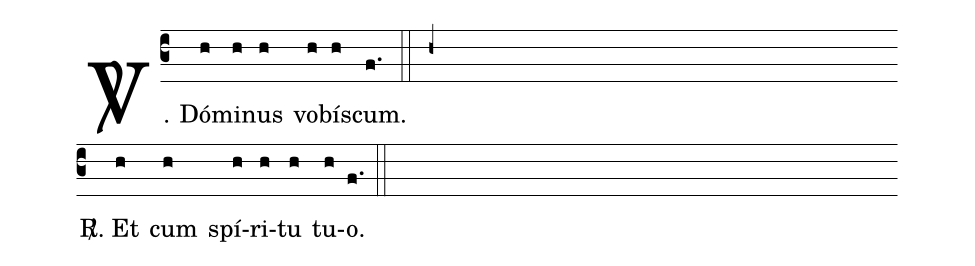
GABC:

%%
(c3) <sp>V/</sp>. Dó(h)mi(h)nus(h) vo(h)bís(h)cum.(f. :: h+) (Z-)
<sp>R/</sp>. Et(h) cum(h) spí(h)ri(h)tu(h) tu(h)o.(f.) (::)
